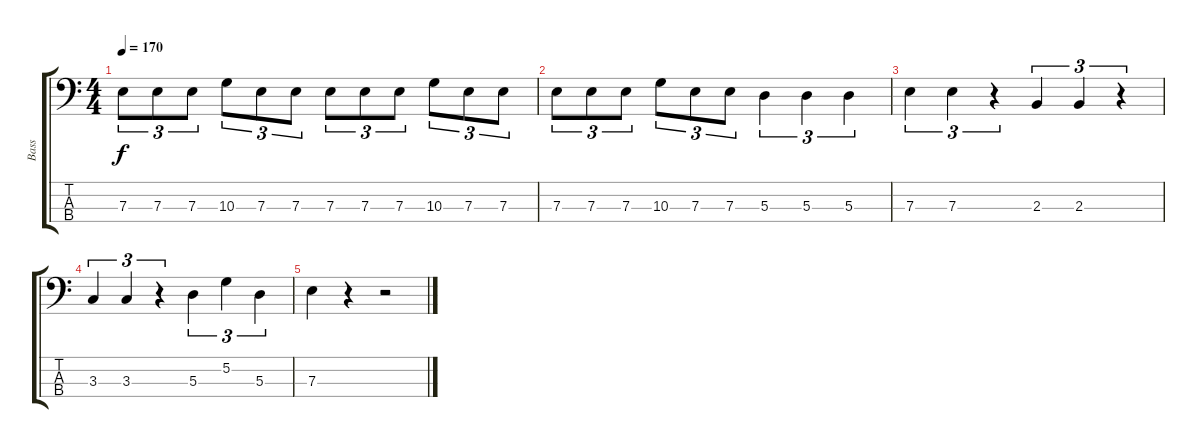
\track ("Bass" "Bass") {instrument electricbassfinger}
\staff {score tabs}
\tuning (G2 D2 A1 E1) {hide}
\ts (4 4)
\tempo 170
\clef f4
\ks c
7.3.8{tu (3 2) dy f} 7.3.8{tu (3 2)} 7.3.8{tu (3 2)} 10.3.8{tu (3 2)} 7.3.8{tu (3 2)} 7.3.8{tu (3 2)} 7.3.8{tu (3 2)} 7.3.8{tu (3 2)} 7.3.8{tu (3 2)} 10.3.8{tu (3 2)} 7.3.8{tu (3 2)} 7.3.8{tu (3 2)} |
7.3.8{tu (3 2)} 7.3.8{tu (3 2)} 7.3.8{tu (3 2)} 10.3.8{tu (3 2)} 7.3.8{tu (3 2)} 7.3.8{tu (3 2)} 5.3.4{tu (3 2)} 5.3.4{tu (3 2)} 5.3.4{tu (3 2)} |
7.3.4{tu (3 2)} 7.3.4{tu (3 2)} r.4{tu (3 2)} 2.3.4{tu (3 2)} 2.3.4{tu (3 2)} r.4{tu (3 2)} |
3.3.4{tu (3 2)} 3.3.4{tu (3 2)} r.4{tu (3 2)} 5.3.4{tu (3 2)} 5.2.4{tu (3 2)} 5.3.4{tu (3 2)} |
7.3.4 r.4 r.2
